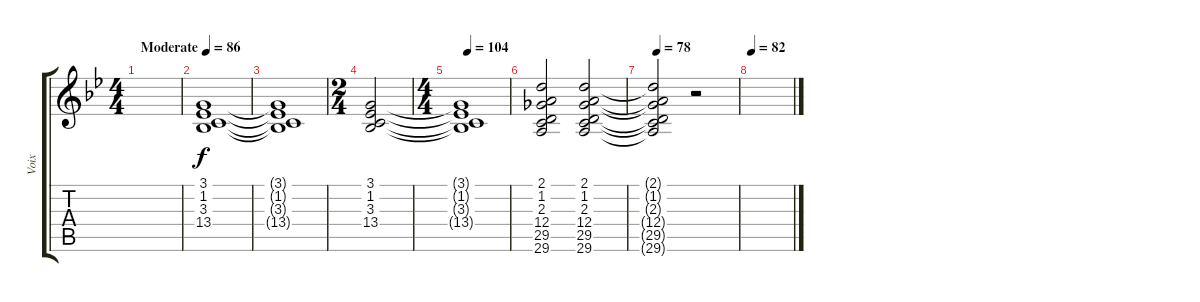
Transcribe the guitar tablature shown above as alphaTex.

\track ("Voix" "Voix") {instrument choiraahs}
\staff {score tabs}
\tuning (E4 B3 G3 D3 A2 E2) {hide}
\ts (4 4)
\tempo (86 "Moderate")
\clef g2
\ks bb
|
(3.1 1.2 3.3 13.4).1 |
(3.1{t} 1.2{t} 3.3{t} 13.4{t}).1 |
\ts (2 4)
(3.1 1.2 3.3 13.4).2 |
\ts (4 4)
\tempo 104
(3.1{t} 1.2{t} 3.3{t} 13.4{t}).1 |
(2.1 1.2 2.3 12.4 29.5 29.6).2 (2.1 1.2 2.3 12.4 29.5 29.6).2 |
\tempo 78
(2.1{t} 1.2{t} 2.3{t} 12.4{t} 29.5{t} 29.6{t}).2 r.2 |
\tempo 82
